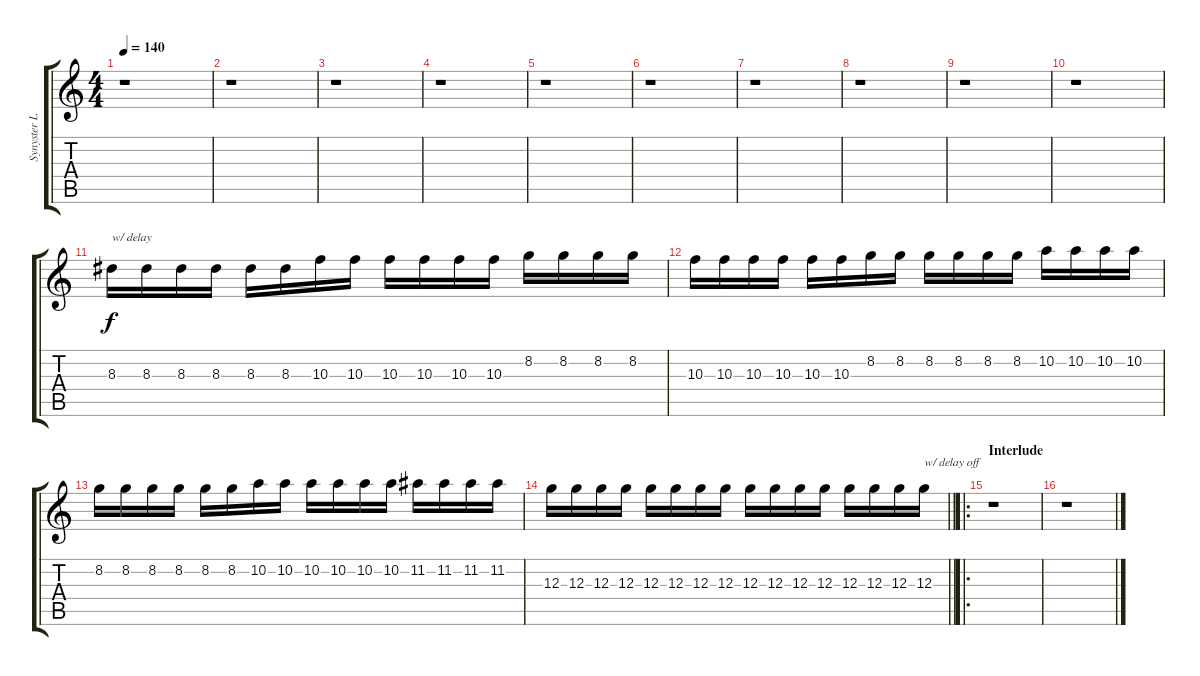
\track ("Synyster Lead 2 ( w/ Delay )" "Synyster L") {instrument overdrivenguitar}
\staff {score tabs}
\tuning (E4 B3 G3 D3 A2 E2) {hide}
\ts (4 4)
\tempo 140
\clef g2
\ks c
r.1{dy f} |
r.1 |
r.1 |
r.1 |
r.1 |
r.1 |
r.1 |
r.1 |
r.1 |
r.1 |
8.3.16{txt "w/ delay"} 8.3.16 8.3.16 8.3.16 8.3.16 8.3.16 10.3.16 10.3.16 10.3.16 10.3.16 10.3.16 10.3.16 8.2.16 8.2.16 8.2.16 8.2.16 |
10.3.16 10.3.16 10.3.16 10.3.16 10.3.16 10.3.16 8.2.16 8.2.16 8.2.16 8.2.16 8.2.16 8.2.16 10.2.16 10.2.16 10.2.16 10.2.16 |
8.2.16 8.2.16 8.2.16 8.2.16 8.2.16 8.2.16 10.2.16 10.2.16 10.2.16 10.2.16 10.2.16 10.2.16 11.2.16 11.2.16 11.2.16 11.2.16 |
\barLineRight lightlight
12.3.16 12.3.16 12.3.16 12.3.16 12.3.16 12.3.16 12.3.16 12.3.16 12.3.16 12.3.16 12.3.16 12.3.16 12.3.16 12.3.16 12.3.16 12.3.16{txt "w/ delay off"} |
\ro
\section ("" "Interlude")
r.1 |
r.1
